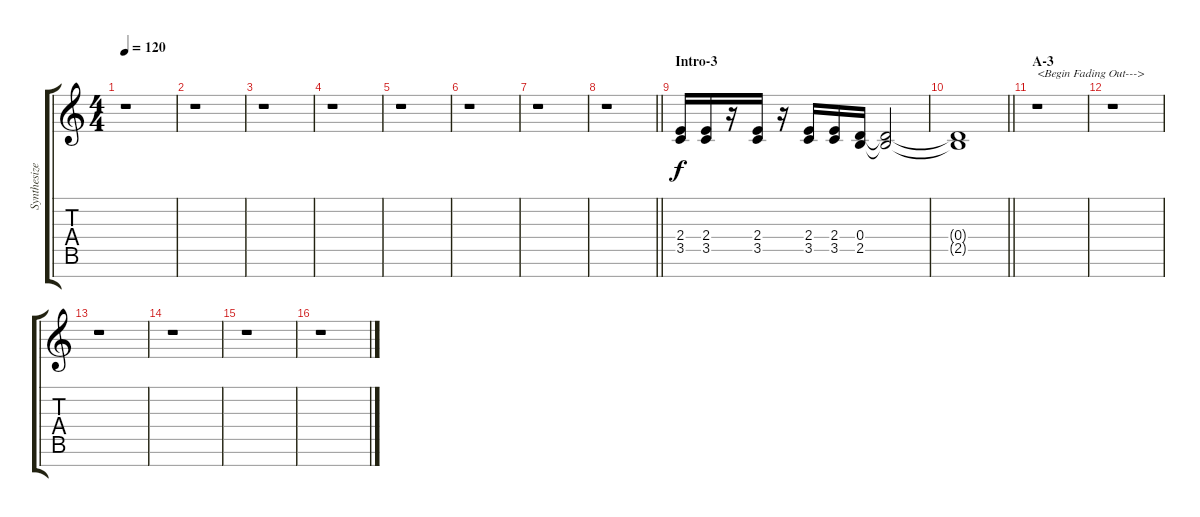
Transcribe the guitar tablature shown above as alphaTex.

\track ("Synthesizer III" "Synthesize") {instrument lead2sawtooth}
\staff {score tabs}
\tuning (E5 B4 G4 D4 A3 E3 B2) {hide}
\ts (4 4)
\tempo 120
\clef g2
\ks c
r.1{dy f} |
r.1 |
r.1 |
r.1 |
r.1 |
r.1 |
r.1 |
\barLineRight lightlight
r.1 |
\section ("" "Intro-3")
(2.4 3.5).16 (2.4 3.5).16 r.16 (2.4 3.5).16 r.16 (2.4 3.5).16 (2.4 3.5).16 (0.4 2.5).16 (0.4{t} 2.5{t}).2 |
\barLineRight lightlight
(0.4{t} 2.5{t}).1 |
\section ("" "A-3")
r.1{txt "<Begin Fading Out--->"} |
r.1 |
r.1 |
r.1 |
r.1 |
r.1
